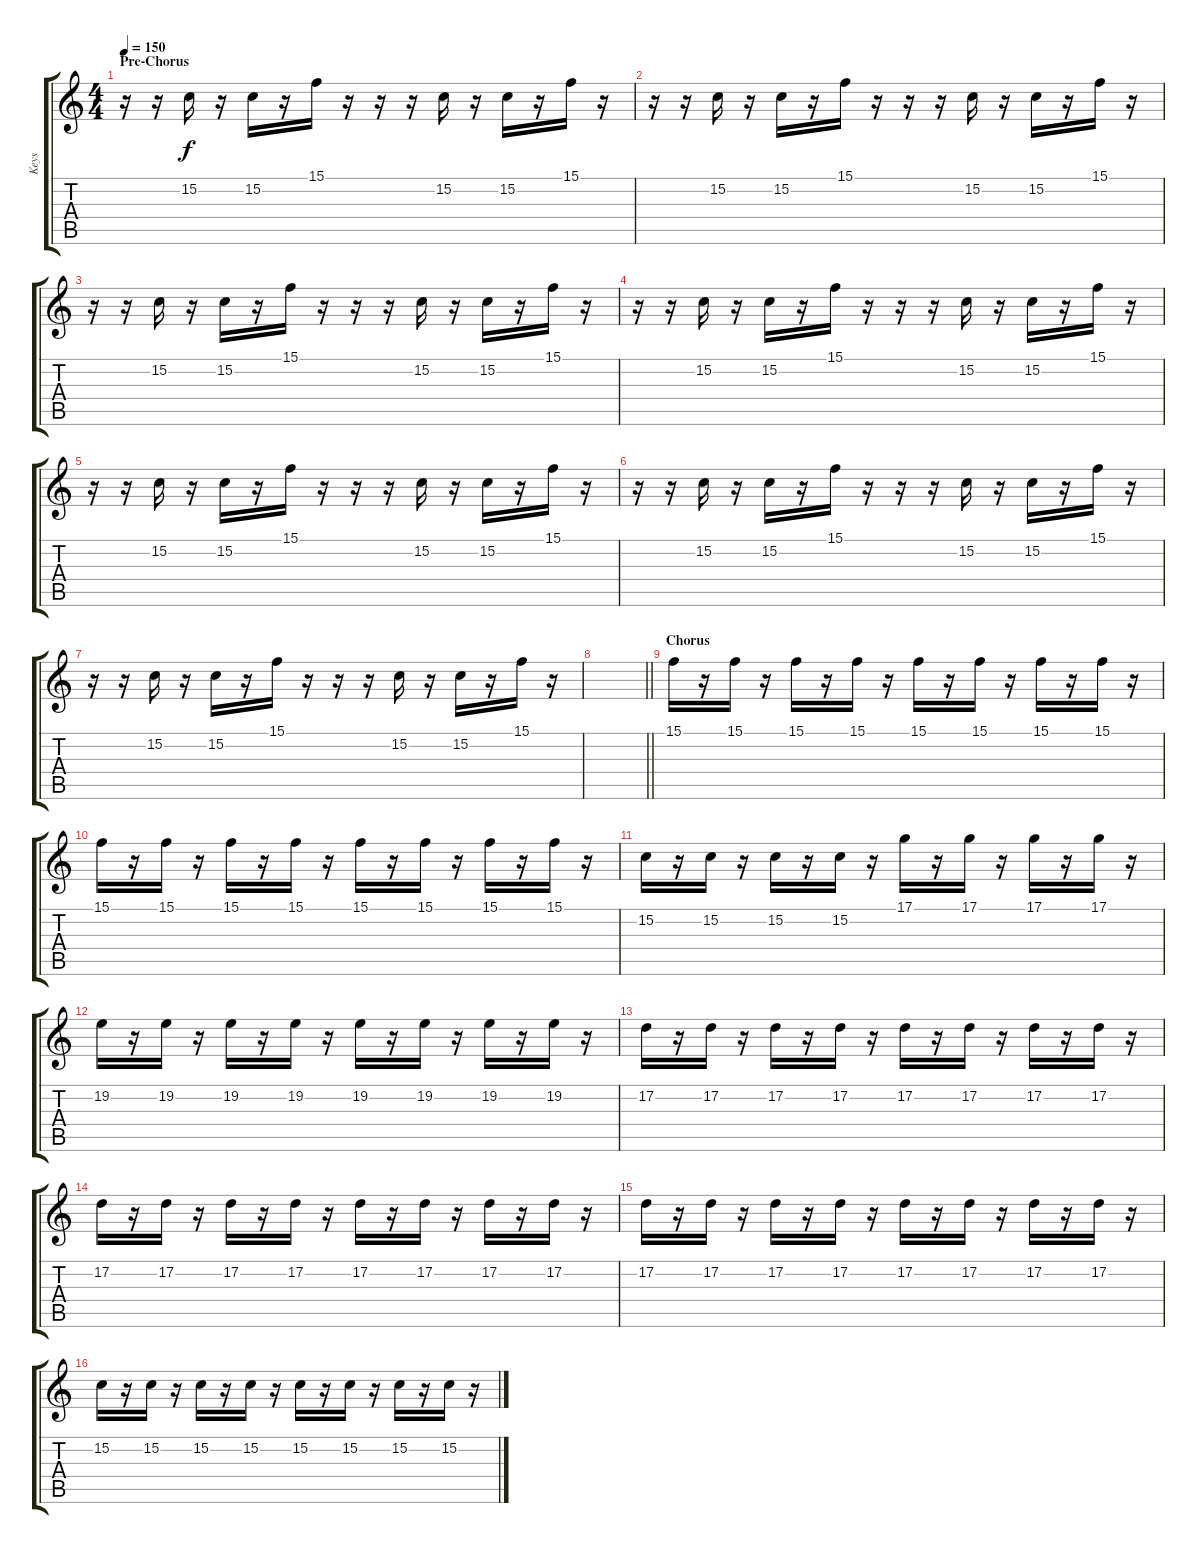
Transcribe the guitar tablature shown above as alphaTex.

\track ("Keys" "Keys") {instrument lead8bassandlead}
\staff {score tabs}
\tuning (D4 A3 F3 C3 G2 D2) {hide}
\ts (4 4)
\section ("" "Pre-Chorus")
\tempo 150
\clef g2
\ks c
r.16{dy f} r.16 15.2.16 r.16 15.2.16 r.16 15.1.16 r.16 r.16 r.16 15.2.16 r.16 15.2.16 r.16 15.1.16 r.16 |
r.16 r.16 15.2.16 r.16 15.2.16 r.16 15.1.16 r.16 r.16 r.16 15.2.16 r.16 15.2.16 r.16 15.1.16 r.16 |
r.16 r.16 15.2.16 r.16 15.2.16 r.16 15.1.16 r.16 r.16 r.16 15.2.16 r.16 15.2.16 r.16 15.1.16 r.16 |
r.16 r.16 15.2.16 r.16 15.2.16 r.16 15.1.16 r.16 r.16 r.16 15.2.16 r.16 15.2.16 r.16 15.1.16 r.16 |
r.16 r.16 15.2.16 r.16 15.2.16 r.16 15.1.16 r.16 r.16 r.16 15.2.16 r.16 15.2.16 r.16 15.1.16 r.16 |
r.16 r.16 15.2.16 r.16 15.2.16 r.16 15.1.16 r.16 r.16 r.16 15.2.16 r.16 15.2.16 r.16 15.1.16 r.16 |
r.16 r.16 15.2.16 r.16 15.2.16 r.16 15.1.16 r.16 r.16 r.16 15.2.16 r.16 15.2.16 r.16 15.1.16 r.16 |
\barLineRight lightlight
|
\section ("" "Chorus")
15.1.16 r.16 15.1.16 r.16 15.1.16 r.16 15.1.16 r.16 15.1.16 r.16 15.1.16 r.16 15.1.16 r.16 15.1.16 r.16 |
15.1.16 r.16 15.1.16 r.16 15.1.16 r.16 15.1.16 r.16 15.1.16 r.16 15.1.16 r.16 15.1.16 r.16 15.1.16 r.16 |
15.2.16 r.16 15.2.16 r.16 15.2.16 r.16 15.2.16 r.16 17.1.16 r.16 17.1.16 r.16 17.1.16 r.16 17.1.16 r.16 |
19.2.16 r.16 19.2.16 r.16 19.2.16 r.16 19.2.16 r.16 19.2.16 r.16 19.2.16 r.16 19.2.16 r.16 19.2.16 r.16 |
17.2.16 r.16 17.2.16 r.16 17.2.16 r.16 17.2.16 r.16 17.2.16 r.16 17.2.16 r.16 17.2.16 r.16 17.2.16 r.16 |
17.2.16 r.16 17.2.16 r.16 17.2.16 r.16 17.2.16 r.16 17.2.16 r.16 17.2.16 r.16 17.2.16 r.16 17.2.16 r.16 |
17.2.16 r.16 17.2.16 r.16 17.2.16 r.16 17.2.16 r.16 17.2.16 r.16 17.2.16 r.16 17.2.16 r.16 17.2.16 r.16 |
15.2.16 r.16 15.2.16 r.16 15.2.16 r.16 15.2.16 r.16 15.2.16 r.16 15.2.16 r.16 15.2.16 r.16 15.2.16 r.16
